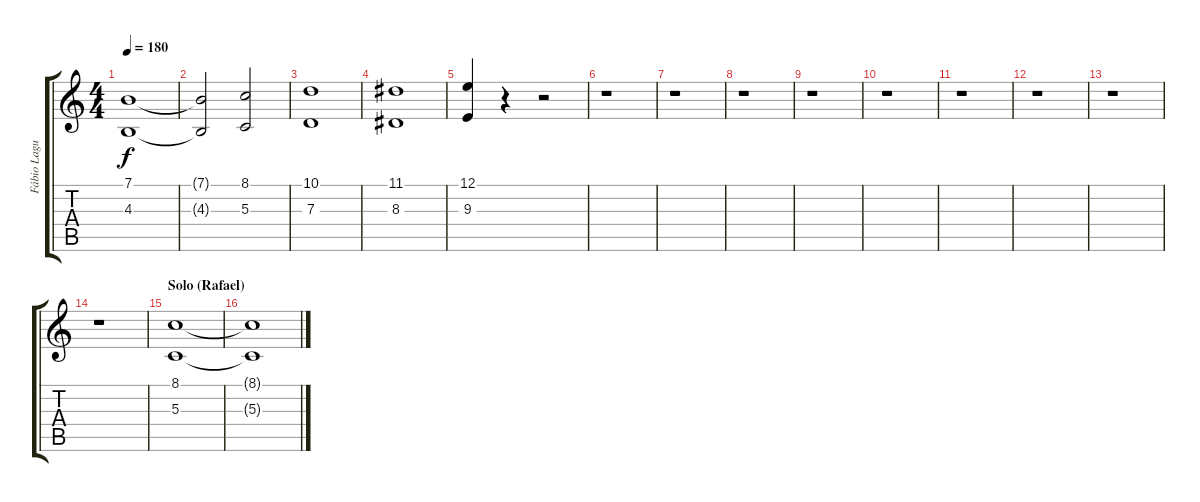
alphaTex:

\track ("Fábio Laguna" "Fábio Lagu") {instrument stringensemble1}
\staff {score tabs}
\tuning (E4 B3 G3 D3 A2 E2) {hide}
\ts (4 4)
\tempo 180
\clef g2
\ks c
(7.1 4.3).1{dy f} |
(7.1{t} 4.3{t}).2 (8.1 5.3).2 |
(10.1 7.3).1 |
(11.1 8.3).1 |
(12.1 9.3).4 r.4 r.2 |
r.1 |
r.1 |
r.1 |
r.1 |
r.1 |
r.1 |
r.1 |
r.1 |
r.1 |
\section ("" "Solo (Rafael)")
(8.1 5.3).1 |
(8.1{t} 5.3{t}).1
